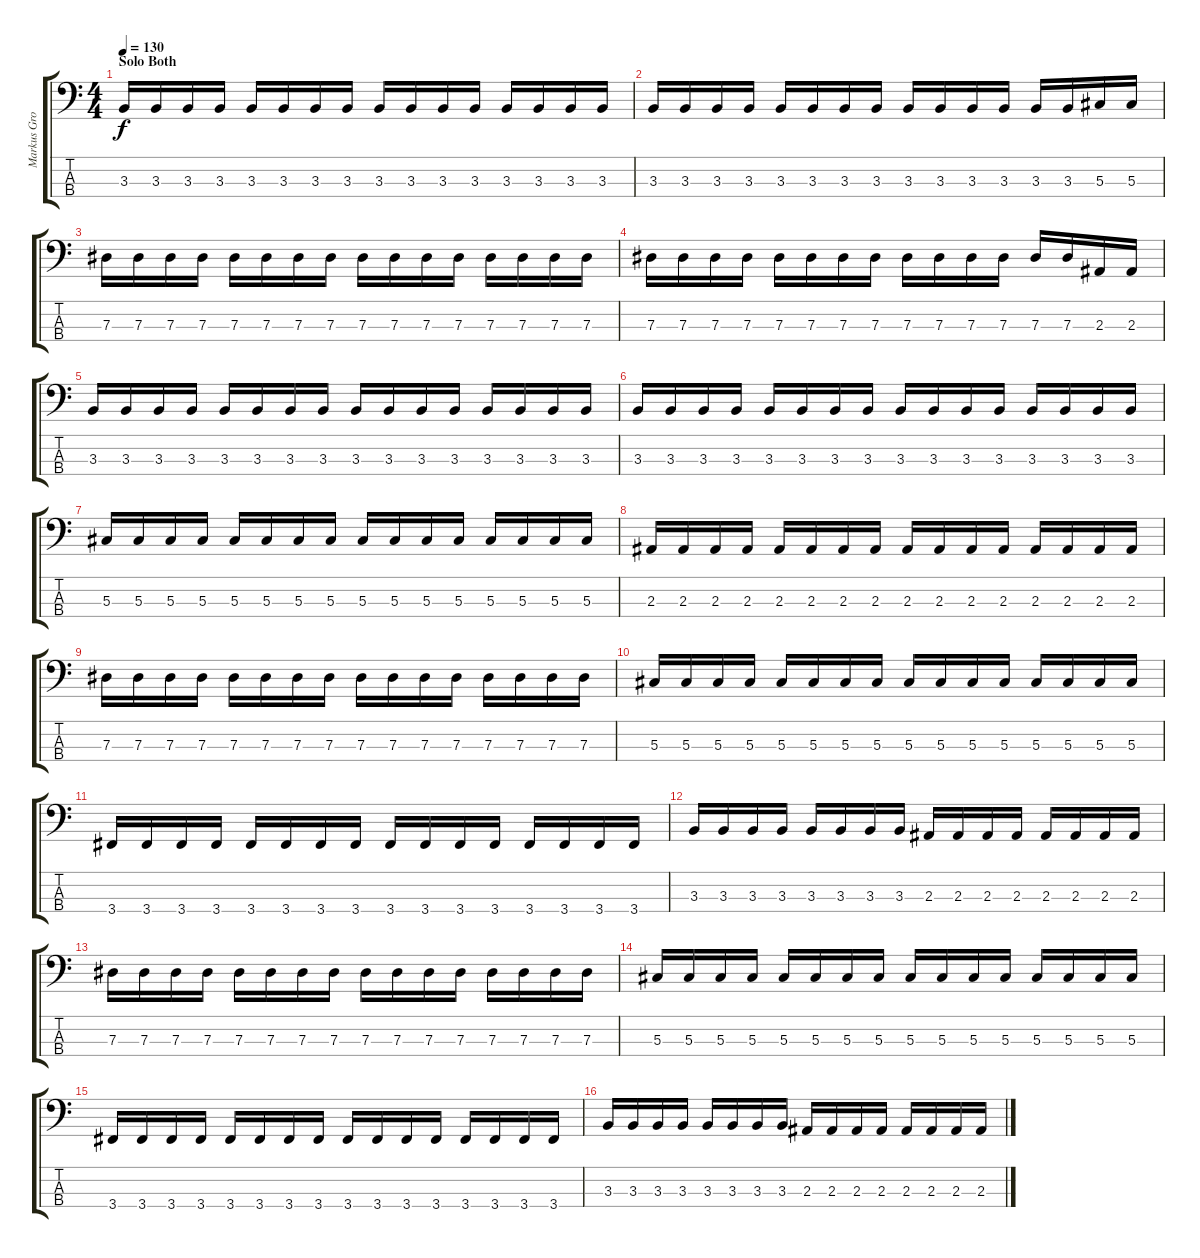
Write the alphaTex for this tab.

\track ("Markus Grosskopf" "Markus Gro") {instrument electricbassfinger}
\staff {score tabs}
\tuning (Gb2 Db2 Ab1 Eb1) {hide}
\ts (4 4)
\section ("" "Solo Both")
\tempo 130
\clef f4
\ks c
3.3.16{dy f} 3.3.16 3.3.16 3.3.16 3.3.16 3.3.16 3.3.16 3.3.16 3.3.16 3.3.16 3.3.16 3.3.16 3.3.16 3.3.16 3.3.16 3.3.16 |
3.3.16 3.3.16 3.3.16 3.3.16 3.3.16 3.3.16 3.3.16 3.3.16 3.3.16 3.3.16 3.3.16 3.3.16 3.3.16 3.3.16 5.3.16 5.3.16 |
7.3.16 7.3.16 7.3.16 7.3.16 7.3.16 7.3.16 7.3.16 7.3.16 7.3.16 7.3.16 7.3.16 7.3.16 7.3.16 7.3.16 7.3.16 7.3.16 |
7.3.16 7.3.16 7.3.16 7.3.16 7.3.16 7.3.16 7.3.16 7.3.16 7.3.16 7.3.16 7.3.16 7.3.16 7.3.16 7.3.16 2.3.16 2.3.16 |
3.3.16 3.3.16 3.3.16 3.3.16 3.3.16 3.3.16 3.3.16 3.3.16 3.3.16 3.3.16 3.3.16 3.3.16 3.3.16 3.3.16 3.3.16 3.3.16 |
3.3.16 3.3.16 3.3.16 3.3.16 3.3.16 3.3.16 3.3.16 3.3.16 3.3.16 3.3.16 3.3.16 3.3.16 3.3.16 3.3.16 3.3.16 3.3.16 |
5.3.16 5.3.16 5.3.16 5.3.16 5.3.16 5.3.16 5.3.16 5.3.16 5.3.16 5.3.16 5.3.16 5.3.16 5.3.16 5.3.16 5.3.16 5.3.16 |
2.3.16 2.3.16 2.3.16 2.3.16 2.3.16 2.3.16 2.3.16 2.3.16 2.3.16 2.3.16 2.3.16 2.3.16 2.3.16 2.3.16 2.3.16 2.3.16 |
7.3.16 7.3.16 7.3.16 7.3.16 7.3.16 7.3.16 7.3.16 7.3.16 7.3.16 7.3.16 7.3.16 7.3.16 7.3.16 7.3.16 7.3.16 7.3.16 |
5.3.16 5.3.16 5.3.16 5.3.16 5.3.16 5.3.16 5.3.16 5.3.16 5.3.16 5.3.16 5.3.16 5.3.16 5.3.16 5.3.16 5.3.16 5.3.16 |
3.4.16 3.4.16 3.4.16 3.4.16 3.4.16 3.4.16 3.4.16 3.4.16 3.4.16 3.4.16 3.4.16 3.4.16 3.4.16 3.4.16 3.4.16 3.4.16 |
3.3.16 3.3.16 3.3.16 3.3.16 3.3.16 3.3.16 3.3.16 3.3.16 2.3.16 2.3.16 2.3.16 2.3.16 2.3.16 2.3.16 2.3.16 2.3.16 |
7.3.16 7.3.16 7.3.16 7.3.16 7.3.16 7.3.16 7.3.16 7.3.16 7.3.16 7.3.16 7.3.16 7.3.16 7.3.16 7.3.16 7.3.16 7.3.16 |
5.3.16 5.3.16 5.3.16 5.3.16 5.3.16 5.3.16 5.3.16 5.3.16 5.3.16 5.3.16 5.3.16 5.3.16 5.3.16 5.3.16 5.3.16 5.3.16 |
3.4.16 3.4.16 3.4.16 3.4.16 3.4.16 3.4.16 3.4.16 3.4.16 3.4.16 3.4.16 3.4.16 3.4.16 3.4.16 3.4.16 3.4.16 3.4.16 |
3.3.16 3.3.16 3.3.16 3.3.16 3.3.16 3.3.16 3.3.16 3.3.16 2.3.16 2.3.16 2.3.16 2.3.16 2.3.16 2.3.16 2.3.16 2.3.16
